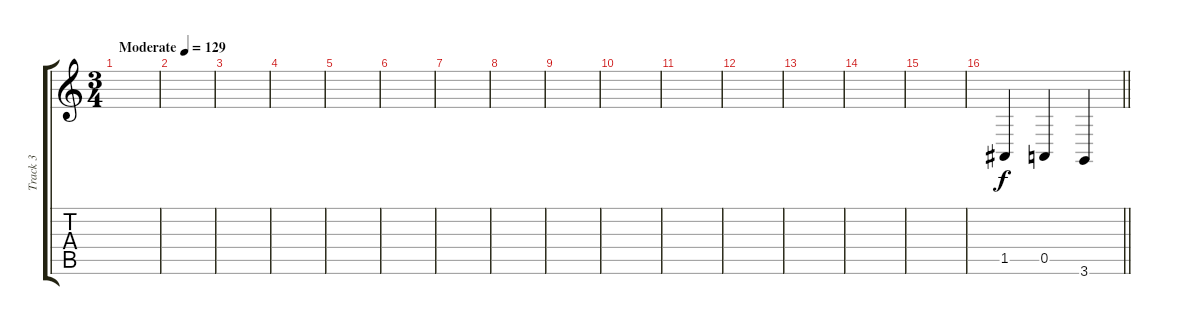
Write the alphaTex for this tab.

\track ("Track 3" "Track 3") {instrument viola}
\staff {score tabs}
\tuning (E4 B3 G3 D3 A2 E2) {hide}
\ts (3 4)
\tempo (129 "Moderate")
\clef g2
\ks c
|
|
|
|
|
|
|
|
|
|
|
|
|
|
|
\barLineRight lightlight
1.5.4 0.5.4 3.6.4
